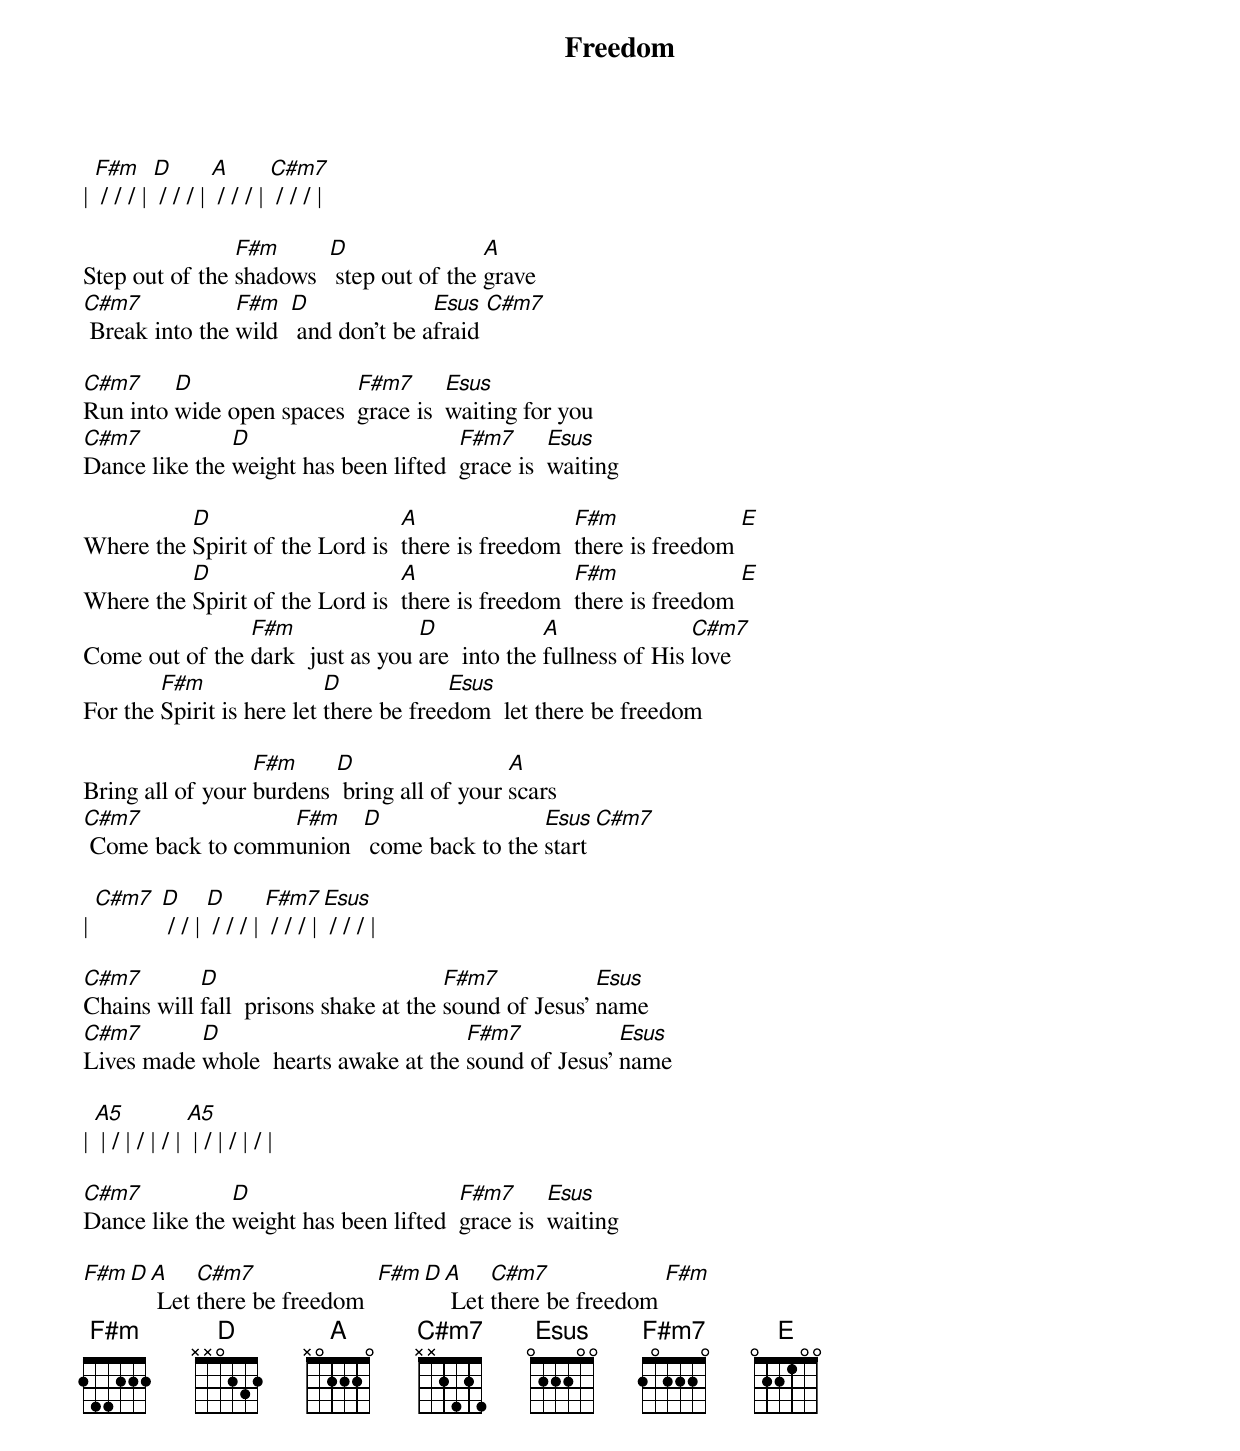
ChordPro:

{title: Freedom}
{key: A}
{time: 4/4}
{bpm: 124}
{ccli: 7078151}
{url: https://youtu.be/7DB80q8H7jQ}
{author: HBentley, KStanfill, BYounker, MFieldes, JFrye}
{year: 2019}
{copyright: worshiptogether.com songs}

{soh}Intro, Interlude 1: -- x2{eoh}
| [F#m] / / / | [D] / / / | [A] / / / | [C#m7] / / / |

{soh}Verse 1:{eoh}
Step out of the [F#m]shadows  [D] step out of the [A]grave
[C#m7] Break into the [F#m]wild  [D] and don't be a[Esus]fraid [C#m7]

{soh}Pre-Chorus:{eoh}
[C#m7]Run into [D]wide open spaces  [F#m7]grace is  [Esus]waiting for you
[C#m7]Dance like the [D]weight has been lifted  [F#m7]grace is  [Esus]waiting

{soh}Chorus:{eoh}
Where the [D]Spirit of the Lord is  [A]there is freedom  [F#m]there is freedom [E]
Where the [D]Spirit of the Lord is  [A]there is freedom  [F#m]there is freedom [E]
Come out of the [F#m]dark  just as you [D]are  into the [A]fullness of His [C#m7]love
For the [F#m]Spirit is here let [D]there be free[Esus]dom  let there be freedom

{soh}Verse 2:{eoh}
Bring all of your [F#m]burdens [D] bring all of your [A]scars
[C#m7] Come back to comm[F#m]union  [D] come back to the [Esus]start [C#m7]

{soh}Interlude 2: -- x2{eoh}
| [C#m7] [D] / / | [D] / / / | [F#m7] / / / | [Esus] / / / |

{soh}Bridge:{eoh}
[C#m7]Chains will [D]fall  prisons shake at the [F#m7]sound of Jesus' [Esus]name
[C#m7]Lives made [D]whole  hearts awake at the [F#m7]sound of Jesus' [Esus]name

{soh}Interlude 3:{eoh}
| [A5] | / | / | / | [A5] | / | / | / |

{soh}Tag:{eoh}
[C#m7]Dance like the [D]weight has been lifted  [F#m7]grace is  [Esus]waiting

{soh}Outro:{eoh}
[F#m][D][A] Let [C#m7]there be freedom  [F#m][D][A] Let [C#m7]there be freedom [F#m]
